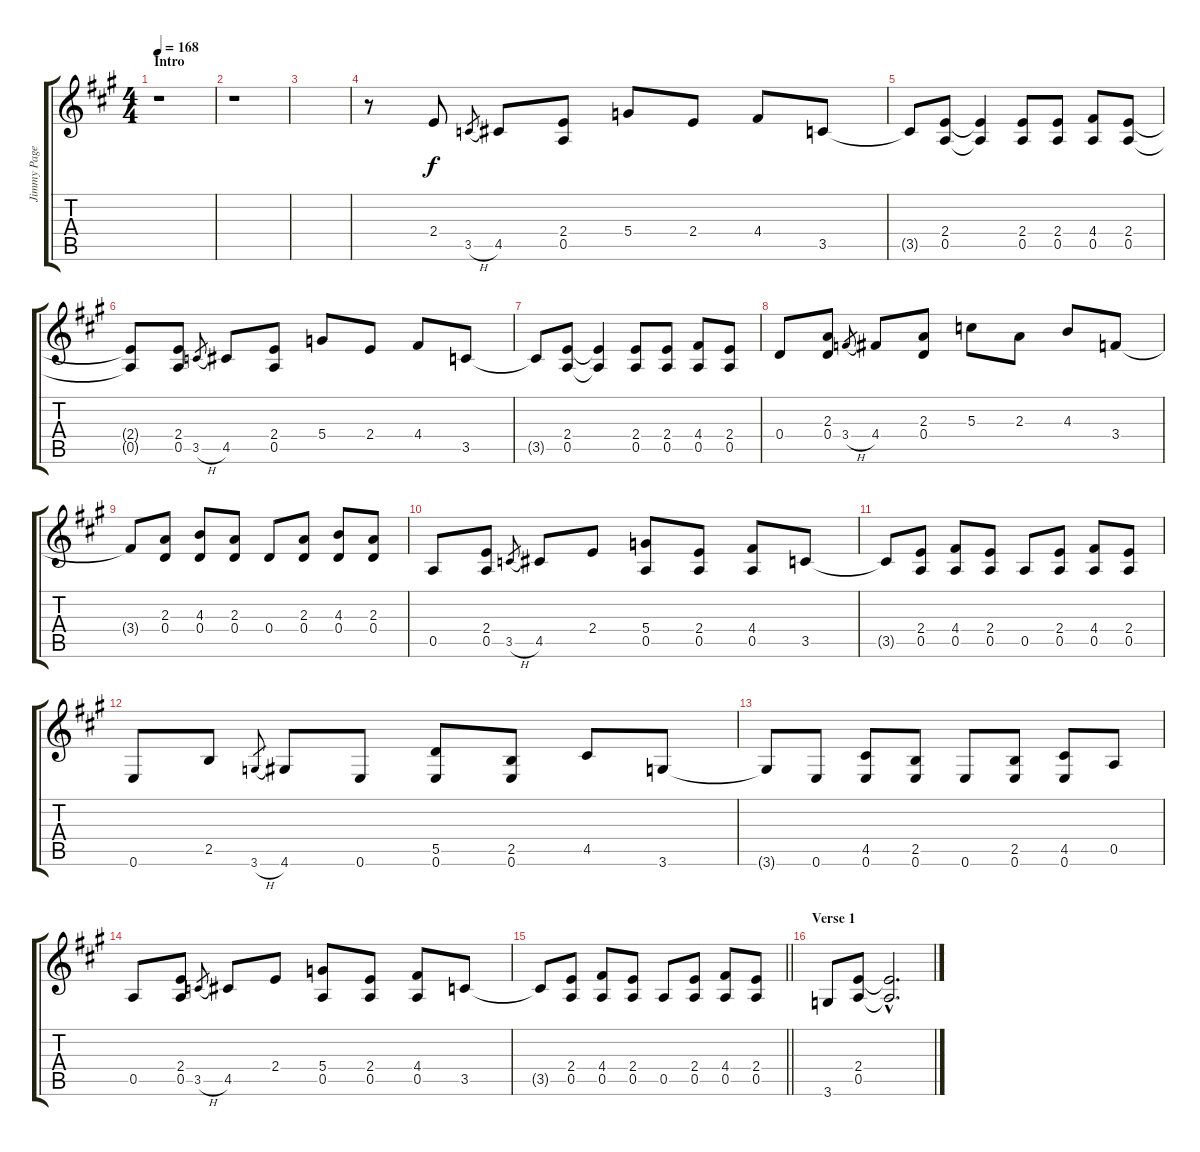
\track ("Jimmy Page" "Jimmy Page") {instrument distortionguitar}
\staff {score tabs}
\tuning (E4 B3 G3 D3 A2 E2) {hide}
\ts (4 4)
\section ("" "Intro")
\tempo 168
\clef g2
\ks a
r.1{dy f instrument distortionguitar} |
r.1 |
|
r.8 2.4.8 3.5{h}.8{gr} 4.5.8 (2.4 0.5).8 5.4.8 2.4.8 4.4.8 3.5.8 |
3.5{t}.8 (2.4 0.5).8 (2.4{t} 0.5{t}).4 (2.4 0.5).8 (2.4 0.5).8 (4.4 0.5).8 (2.4 0.5).8 |
(2.4{t} 0.5{t}).8 (2.4 0.5).8 3.5{h}.8{gr} 4.5.8 (2.4 0.5).8 5.4.8 2.4.8 4.4.8 3.5.8 |
3.5{t}.8 (2.4 0.5).8 (2.4{t} 0.5{t}).4 (2.4 0.5).8 (2.4 0.5).8 (4.4 0.5).8 (2.4 0.5).8 |
0.4.8 (2.3 0.4).8 3.4{h}.8{gr} 4.4.8 (2.3 0.4).8 5.3.8 2.3.8 4.3.8 3.4.8 |
3.4{t}.8 (2.3 0.4).8 (4.3 0.4).8 (2.3 0.4).8 0.4.8 (2.3 0.4).8 (4.3 0.4).8 (2.3 0.4).8 |
0.5.8 (2.4 0.5).8 3.5{h}.8{gr} 4.5.8 2.4.8 (5.4 0.5).8 (2.4 0.5).8 (4.4 0.5).8 3.5.8 |
3.5{t}.8 (2.4 0.5).8 (4.4 0.5).8 (2.4 0.5).8 0.5.8 (2.4 0.5).8 (4.4 0.5).8 (2.4 0.5).8 |
0.6.8 2.5.8 3.6{h}.8{gr} 4.6.8 0.6.8 (5.5 0.6).8 (2.5 0.6).8 4.5.8 3.6.8 |
3.6{t}.8 0.6.8 (4.5 0.6).8 (2.5 0.6).8 0.6.8 (2.5 0.6).8 (4.5 0.6).8 0.5.8 |
0.5.8 (2.4 0.5).8 3.5{h}.8{gr} 4.5.8 2.4.8 (5.4 0.5).8 (2.4 0.5).8 (4.4 0.5).8 3.5.8 |
\barLineRight lightlight
3.5{t}.8 (2.4 0.5).8 (4.4 0.5).8 (2.4 0.5).8 0.5.8 (2.4 0.5).8 (4.4 0.5).8 (2.4 0.5).8 |
\section ("" "Verse 1")
3.6.8 (2.4 0.5).8 (2.4{hac t} 0.5{hac t}).2{d}
